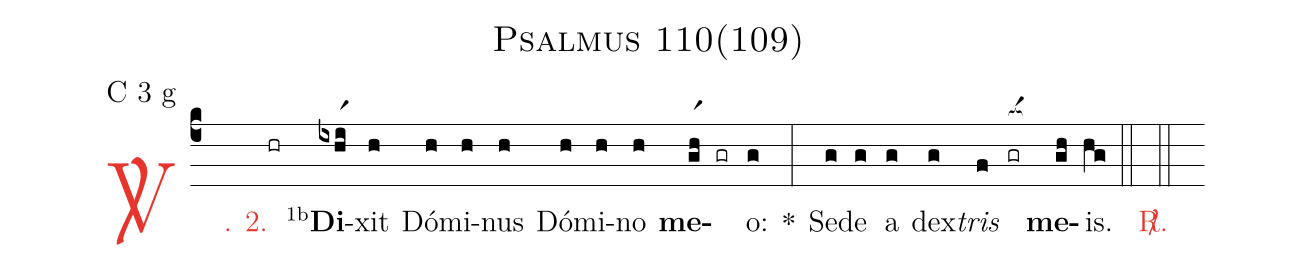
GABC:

name: Psalmus 110(109);
mode: C 3 g;
%%
(c4)

<c><sp>V/</sp>. 2.</c>() (hr)<v>\VSup{1b}</v><b>Di</b>(ixhr1i)xit(h) Dó(h)mi(h)nus(h) Dó(h)mi(h)no(h) <b>me</b>(gr1h)(gr)o:(g) *(:) Se(g)de(g) a(g) dex(g)<i>tris</i>(f) <nlba>(gr[ocba:1{])<b>me</b>(gh[ocba:0}])is.</nlba>(hg) (::)

<c><sp>R/</sp>.</c>(::)
